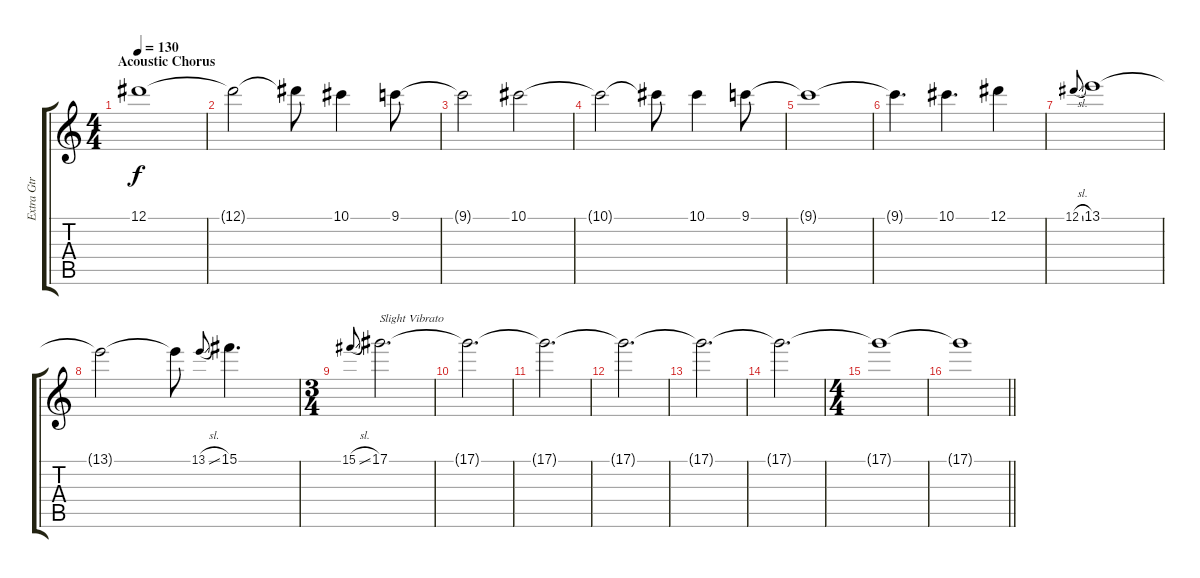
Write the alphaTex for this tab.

\track ("Extra Gtr" "Extra Gtr") {instrument distortionguitar}
\staff {score tabs}
\tuning (Eb4 Bb3 Gb3 Db3 Ab2 Db2) {hide}
\ts (4 4)
\section ("" "Acoustic Chorus")
\tempo 130
\clef g2
\ks c
12.1{t}.1{dy f} |
12.1{t}.2 12.1{t}.8 10.1.4 9.1.8 |
9.1{t}.2 10.1.2 |
10.1{t}.2 10.1{t}.8 10.1.4 9.1.8 |
9.1{t}.1 |
9.1{t}.4{d} 10.1.4{d} 12.1.4 |
12.1{sl}.8{gr onbeat} 13.1.1 |
13.1{t}.2 13.1{t}.8 13.1{sl}.8{gr onbeat} 15.1.4{d} |
\ts (3 4)
15.1{sl}.8{gr onbeat} 17.1.2{d txt "Slight Vibrato"} |
17.1{t}.2{d} |
17.1{t}.2{d} |
17.1{t}.2{d} |
17.1{t}.2{d} |
17.1{t}.2{d} |
\ts (4 4)
17.1{t}.1 |
\barLineRight lightlight
17.1{t}.1{volume 0}
